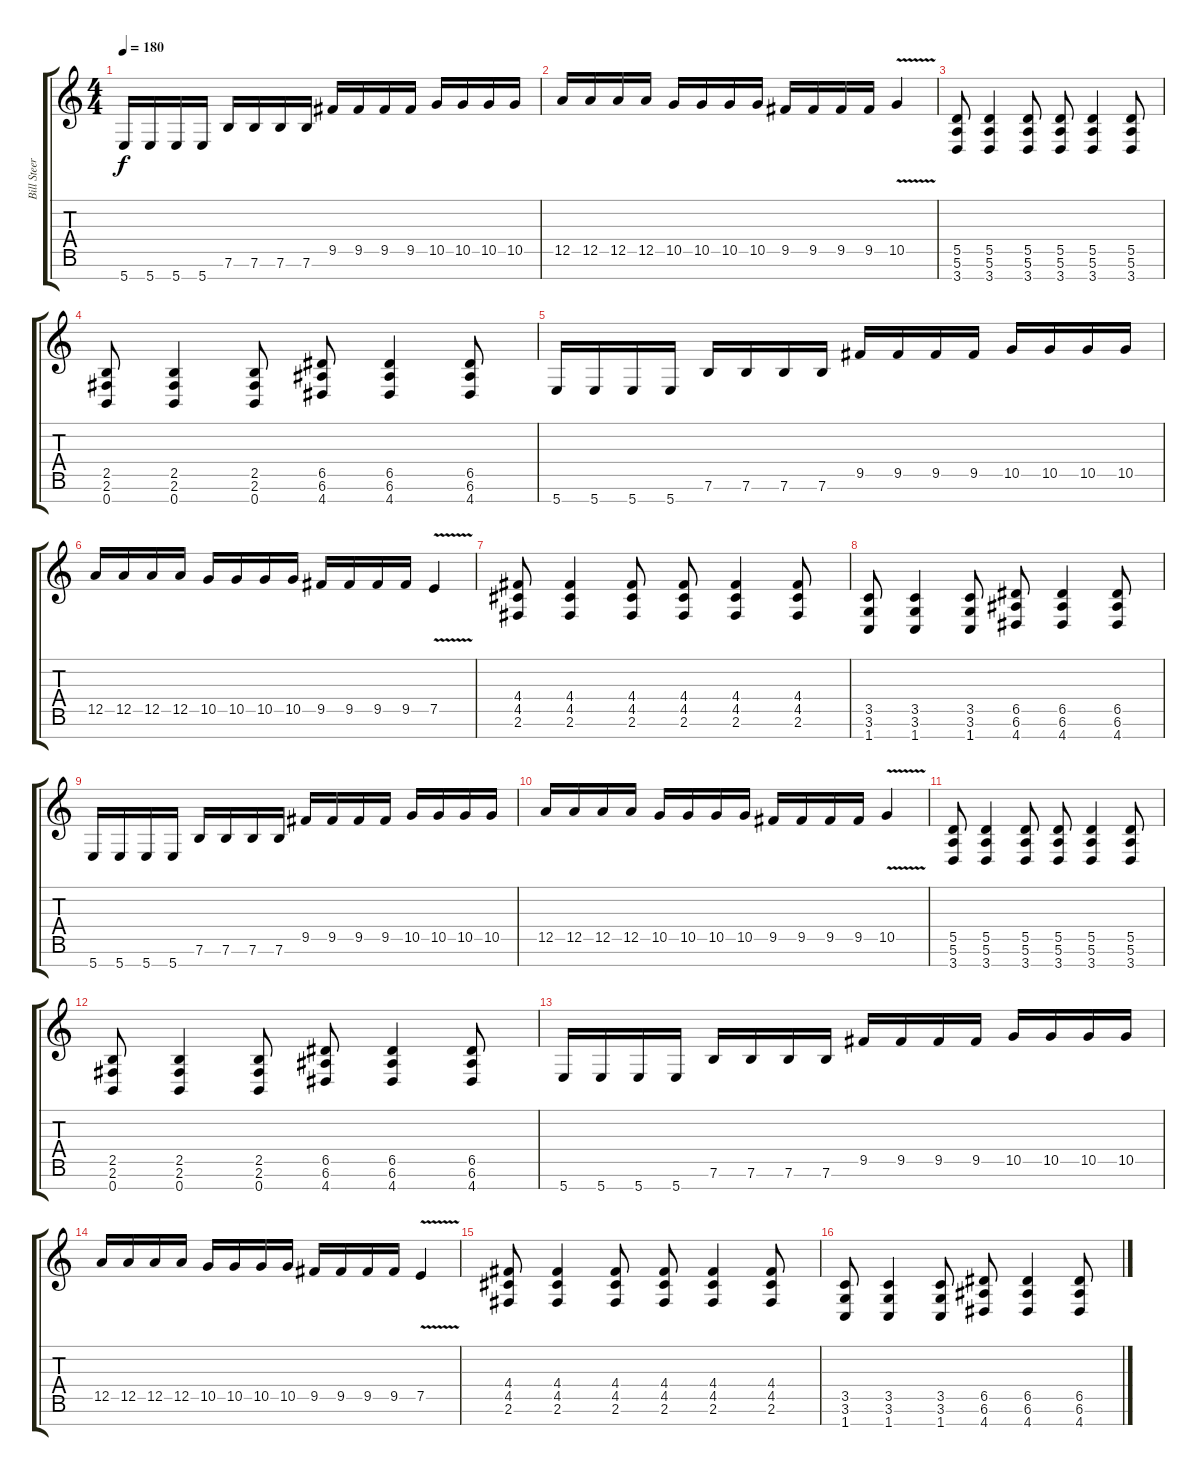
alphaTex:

\track ("Bill Steer" "Bill Steer") {instrument distortionguitar}
\staff {score tabs}
\tuning (E4 B3 G3 D3 A2 E2 B1) {hide}
\ts (4 4)
\tempo 180
\clef g2
\ks c
5.7.16{dy f instrument distortionguitar} 5.7.16 5.7.16 5.7.16 7.6.16 7.6.16 7.6.16 7.6.16 9.5.16 9.5.16 9.5.16 9.5.16 10.5.16 10.5.16 10.5.16 10.5.16 |
12.5.16 12.5.16 12.5.16 12.5.16 10.5.16 10.5.16 10.5.16 10.5.16 9.5.16 9.5.16 9.5.16 9.5.16 10.5{v}.4 |
(5.5 5.6 3.7).8 (5.5 5.6 3.7).4 (5.5 5.6 3.7).8 (5.5 5.6 3.7).8 (5.5 5.6 3.7).4 (5.5 5.6 3.7).8 |
(2.5 2.6 0.7).8 (2.5 2.6 0.7).4 (2.5 2.6 0.7).8 (6.5 6.6 4.7).8 (6.5 6.6 4.7).4 (6.5 6.6 4.7).8 |
5.7.16 5.7.16 5.7.16 5.7.16 7.6.16 7.6.16 7.6.16 7.6.16 9.5.16 9.5.16 9.5.16 9.5.16 10.5.16 10.5.16 10.5.16 10.5.16 |
12.5.16 12.5.16 12.5.16 12.5.16 10.5.16 10.5.16 10.5.16 10.5.16 9.5.16 9.5.16 9.5.16 9.5.16 7.5{v}.4 |
(4.4 4.5 2.6).8 (4.4 4.5 2.6).4 (4.4 4.5 2.6).8 (4.4 4.5 2.6).8 (4.4 4.5 2.6).4 (4.4 4.5 2.6).8 |
(3.5 3.6 1.7).8 (3.5 3.6 1.7).4 (3.5 3.6 1.7).8 (6.5 6.6 4.7).8 (6.5 6.6 4.7).4 (6.5 6.6 4.7).8 |
5.7.16 5.7.16 5.7.16 5.7.16 7.6.16 7.6.16 7.6.16 7.6.16 9.5.16 9.5.16 9.5.16 9.5.16 10.5.16 10.5.16 10.5.16 10.5.16 |
12.5.16 12.5.16 12.5.16 12.5.16 10.5.16 10.5.16 10.5.16 10.5.16 9.5.16 9.5.16 9.5.16 9.5.16 10.5{v}.4 |
(5.5 5.6 3.7).8 (5.5 5.6 3.7).4 (5.5 5.6 3.7).8 (5.5 5.6 3.7).8 (5.5 5.6 3.7).4 (5.5 5.6 3.7).8 |
(2.5 2.6 0.7).8 (2.5 2.6 0.7).4 (2.5 2.6 0.7).8 (6.5 6.6 4.7).8 (6.5 6.6 4.7).4 (6.5 6.6 4.7).8 |
5.7.16 5.7.16 5.7.16 5.7.16 7.6.16 7.6.16 7.6.16 7.6.16 9.5.16 9.5.16 9.5.16 9.5.16 10.5.16 10.5.16 10.5.16 10.5.16 |
12.5.16 12.5.16 12.5.16 12.5.16 10.5.16 10.5.16 10.5.16 10.5.16 9.5.16 9.5.16 9.5.16 9.5.16 7.5{v}.4 |
(4.4 4.5 2.6).8 (4.4 4.5 2.6).4 (4.4 4.5 2.6).8 (4.4 4.5 2.6).8 (4.4 4.5 2.6).4 (4.4 4.5 2.6).8 |
(3.5 3.6 1.7).8 (3.5 3.6 1.7).4 (3.5 3.6 1.7).8 (6.5 6.6 4.7).8 (6.5 6.6 4.7).4 (6.5 6.6 4.7).8
